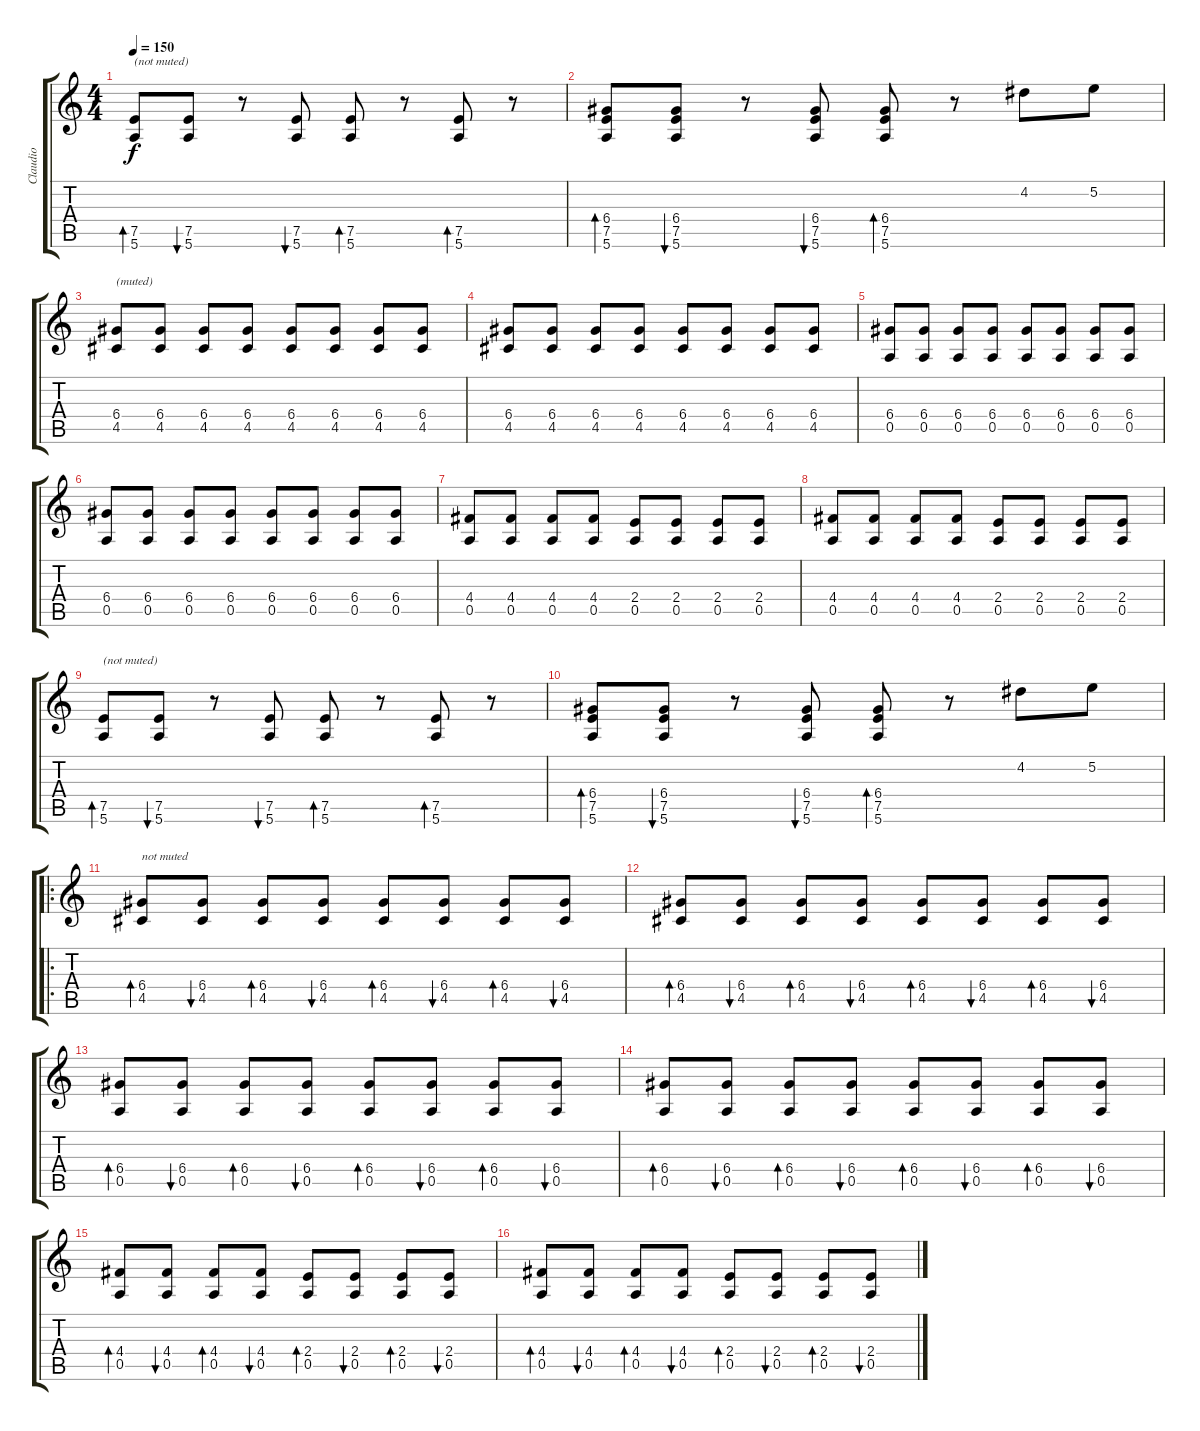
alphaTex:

\track ("Claudio" "Claudio") {instrument overdrivenguitar}
\staff {score tabs}
\tuning (E4 B3 G3 D3 A2 E2) {hide}
\ts (4 4)
\tempo 150
\clef g2
\ks c
(7.5 5.6).8{bd 60 txt "(not muted)" dy f instrument distortionguitar} (7.5 5.6).8{bu 60} r.8 (7.5 5.6).8{bu 60} (7.5 5.6).8{bd 60} r.8 (7.5 5.6).8{bd 60} r.8 |
(6.4 7.5 5.6).8{bd 60} (6.4 7.5 5.6).8{bu 60} r.8 (6.4 7.5 5.6).8{bu 60} (6.4 7.5 5.6).8{bd 60} r.8 4.2.8 5.2.8 |
(6.4 4.5).8{txt "(muted)" instrument electricguitarmuted} (6.4 4.5).8 (6.4 4.5).8 (6.4 4.5).8 (6.4 4.5).8 (6.4 4.5).8 (6.4 4.5).8 (6.4 4.5).8 |
(6.4 4.5).8{instrument electricguitarmuted} (6.4 4.5).8 (6.4 4.5).8 (6.4 4.5).8 (6.4 4.5).8 (6.4 4.5).8 (6.4 4.5).8 (6.4 4.5).8 |
(6.4 0.5).8{instrument electricguitarmuted} (6.4 0.5).8 (6.4 0.5).8 (6.4 0.5).8 (6.4 0.5).8 (6.4 0.5).8 (6.4 0.5).8 (6.4 0.5).8 |
(6.4 0.5).8{instrument electricguitarmuted} (6.4 0.5).8 (6.4 0.5).8 (6.4 0.5).8 (6.4 0.5).8 (6.4 0.5).8 (6.4 0.5).8 (6.4 0.5).8 |
(4.4 0.5).8{instrument electricguitarmuted} (4.4 0.5).8 (4.4 0.5).8 (4.4 0.5).8 (2.4 0.5).8 (2.4 0.5).8 (2.4 0.5).8 (2.4 0.5).8 |
(4.4 0.5).8{instrument electricguitarmuted} (4.4 0.5).8 (4.4 0.5).8 (4.4 0.5).8 (2.4 0.5).8 (2.4 0.5).8 (2.4 0.5).8 (2.4 0.5).8 |
(7.5 5.6).8{bd 60 txt "(not muted)" instrument distortionguitar} (7.5 5.6).8{bu 60} r.8 (7.5 5.6).8{bu 60} (7.5 5.6).8{bd 60} r.8 (7.5 5.6).8{bd 60} r.8 |
(6.4 7.5 5.6).8{bd 60} (6.4 7.5 5.6).8{bu 60} r.8 (6.4 7.5 5.6).8{bu 60} (6.4 7.5 5.6).8{bd 60} r.8 4.2.8 5.2.8 |
\ro
(6.4 4.5).8{bd 60 txt "not muted"} (6.4 4.5).8{bu 60} (6.4 4.5).8{bd 60} (6.4 4.5).8{bu 60} (6.4 4.5).8{bd 60} (6.4 4.5).8{bu 60} (6.4 4.5).8{bd 60} (6.4 4.5).8{bu 60} |
(6.4 4.5).8{bd 60} (6.4 4.5).8{bu 60} (6.4 4.5).8{bd 60} (6.4 4.5).8{bu 60} (6.4 4.5).8{bd 60} (6.4 4.5).8{bu 60} (6.4 4.5).8{bd 60} (6.4 4.5).8{bu 60} |
(6.4 0.5).8{bd 60} (6.4 0.5).8{bu 60} (6.4 0.5).8{bd 60} (6.4 0.5).8{bu 60} (6.4 0.5).8{bd 60} (6.4 0.5).8{bu 60} (6.4 0.5).8{bd 60} (6.4 0.5).8{bu 60} |
(6.4 0.5).8{bd 60} (6.4 0.5).8{bu 60} (6.4 0.5).8{bd 60} (6.4 0.5).8{bu 60} (6.4 0.5).8{bd 60} (6.4 0.5).8{bu 60} (6.4 0.5).8{bd 60} (6.4 0.5).8{bu 60} |
(4.4 0.5).8{bd 60} (4.4 0.5).8{bu 60} (4.4 0.5).8{bd 60} (4.4 0.5).8{bu 60} (2.4 0.5).8{bd 60} (2.4 0.5).8{bu 60} (2.4 0.5).8{bd 60} (2.4 0.5).8{bu 60} |
(4.4 0.5).8{bd 60} (4.4 0.5).8{bu 60} (4.4 0.5).8{bd 60} (4.4 0.5).8{bu 60} (2.4 0.5).8{bd 60} (2.4 0.5).8{bu 60} (2.4 0.5).8{bd 60} (2.4 0.5).8{bu 60}
